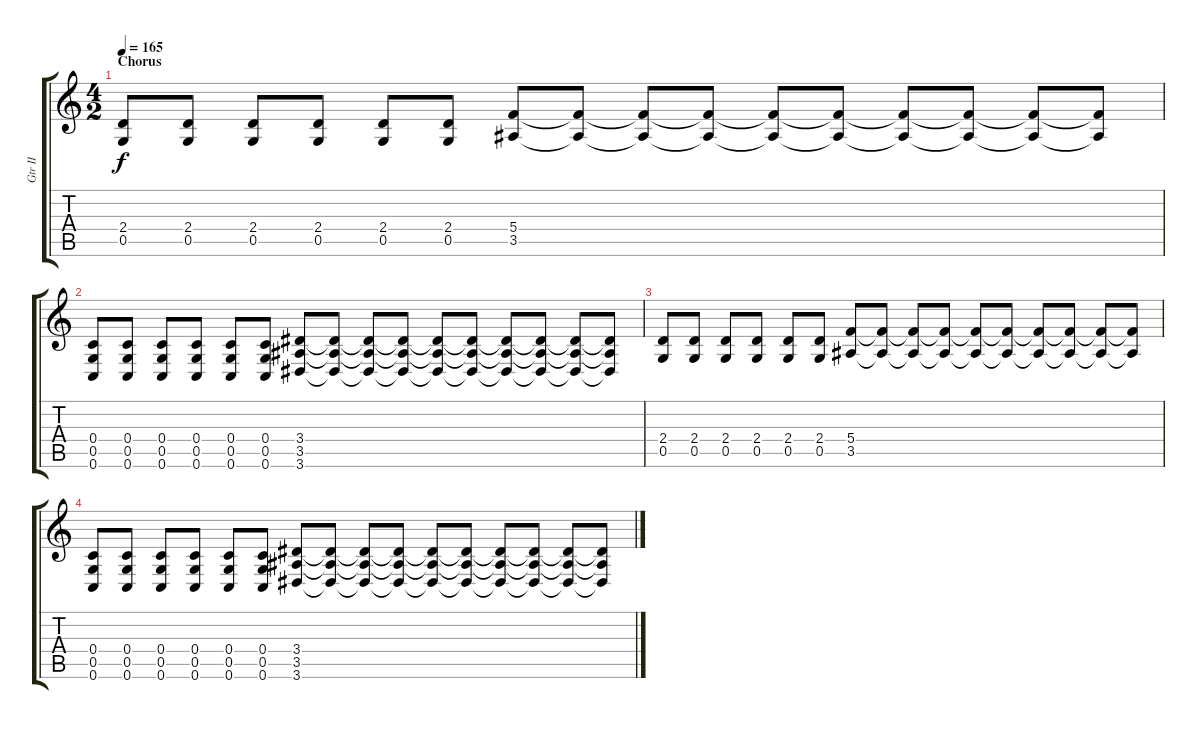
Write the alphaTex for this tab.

\track ("Gtr II" "Gtr II") {instrument distortionguitar}
\staff {score tabs}
\tuning (D4 A3 F3 C3 G2 C2) {hide}
\ts (4 2)
\section ("" "Chorus")
\tempo 165
\clef g2
\ks c
(2.4 0.5).8{dy f} (2.4 0.5).8 (2.4 0.5).8 (2.4 0.5).8 (2.4 0.5).8 (2.4 0.5).8 (5.4 3.5).8 (5.4{t} 3.5{t}).8 (5.4{t} 3.5{t}).8 (5.4{t} 3.5{t}).8 (5.4{t} 3.5{t}).8 (5.4{t} 3.5{t}).8 (5.4{t} 3.5{t}).8 (5.4{t} 3.5{t}).8 (5.4{t} 3.5{t}).8 (5.4{t} 3.5{t}).8 |
(0.4 0.5 0.6).8 (0.4 0.5 0.6).8 (0.4 0.5 0.6).8 (0.4 0.5 0.6).8 (0.4 0.5 0.6).8 (0.4 0.5 0.6).8 (3.4 3.5 3.6).8 (3.4{t} 3.5{t} 3.6{t}).8 (3.4{t} 3.5{t} 3.6{t}).8 (3.4{t} 3.5{t} 3.6{t}).8 (3.4{t} 3.5{t} 3.6{t}).8 (3.4{t} 3.5{t} 3.6{t}).8 (3.4{t} 3.5{t} 3.6{t}).8 (3.4{t} 3.5{t} 3.6{t}).8 (3.4{t} 3.5{t} 3.6{t}).8 (3.4{t} 3.5{t} 3.6{t}).8 |
(2.4 0.5).8 (2.4 0.5).8 (2.4 0.5).8 (2.4 0.5).8 (2.4 0.5).8 (2.4 0.5).8 (5.4 3.5).8 (5.4{t} 3.5{t}).8 (5.4{t} 3.5{t}).8 (5.4{t} 3.5{t}).8 (5.4{t} 3.5{t}).8 (5.4{t} 3.5{t}).8 (5.4{t} 3.5{t}).8 (5.4{t} 3.5{t}).8 (5.4{t} 3.5{t}).8 (5.4{t} 3.5{t}).8 |
(0.4 0.5 0.6).8 (0.4 0.5 0.6).8 (0.4 0.5 0.6).8 (0.4 0.5 0.6).8 (0.4 0.5 0.6).8 (0.4 0.5 0.6).8 (3.4 3.5 3.6).8 (3.4{t} 3.5{t} 3.6{t}).8 (3.4{t} 3.5{t} 3.6{t}).8 (3.4{t} 3.5{t} 3.6{t}).8 (3.4{t} 3.5{t} 3.6{t}).8 (3.4{t} 3.5{t} 3.6{t}).8 (3.4{t} 3.5{t} 3.6{t}).8 (3.4{t} 3.5{t} 3.6{t}).8 (3.4{t} 3.5{t} 3.6{t}).8 (3.4{t} 3.5{t} 3.6{t}).8
